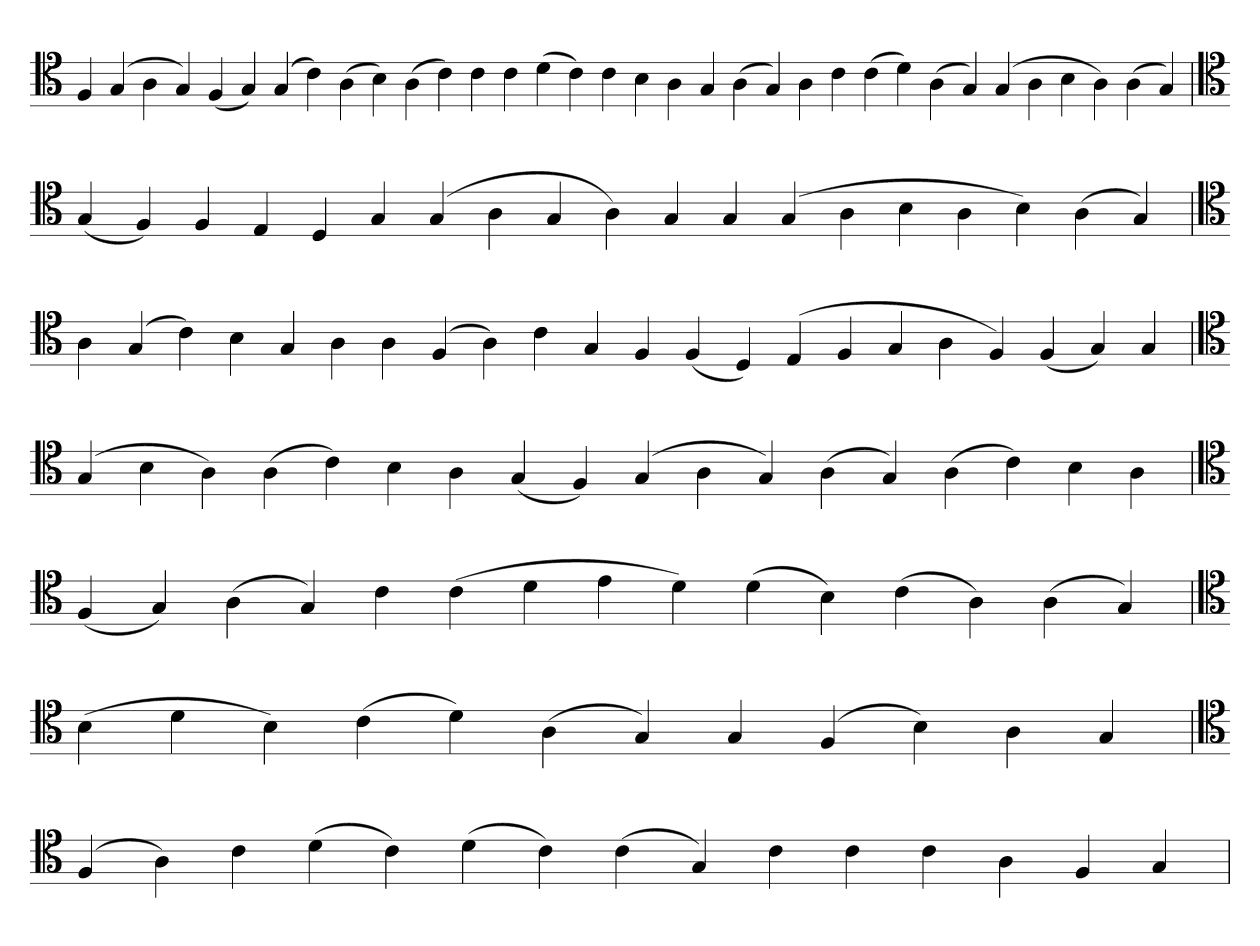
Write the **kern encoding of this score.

**kern
*part1
*staff1
*clefC4
=
4F
(4G
4A
4G)
(4F
4G)
(4G
4c)
(4A
4B)
(4A
4c)
4c
4c
(4d
4c)
4c
4B
4A
4G
(4A
4G)
4A
4c
(4c
4d)
(4A
4G)
(4G
4A
4B
4A)
(4A
4G)
=`
*clefC4
(4G
4F)
4F
4E
4D
4G
(4G
4A
4G
4A)
4G
4G
(4G
4A
4B
4A
4B)
(4A
4G)
=
*clefC4
4A
(4G
4c)
4B
4G
4A
4A
(4F
4A)
4c
4G
4F
(4F
4D)
(4E
4F
4G
4A
4F)
(4F
4G)
4G
=`
*clefC4
(4G
4B
4A)
(4A
4c)
4B
4A
(4G
4F)
(4G
4A
4G)
(4A
4G)
(4A
4c)
4B
4A
=
*clefC4
(4F
4G)
(4A
4G)
4c
(4c
4d
4e
4d)
(4d
4B)
(4c
4A)
(4A
4G)
=`
*clefC4
(4B
4d
4B)
(4c
4d)
(4A
4G)
4G
(4F
4B)
4A
4G
=`
*clefC4
(4F
4A)
4c
(4d
4c)
(4d
4c)
(4c
4G)
4c
4c
4c
4A
4F
4G
=
*-
